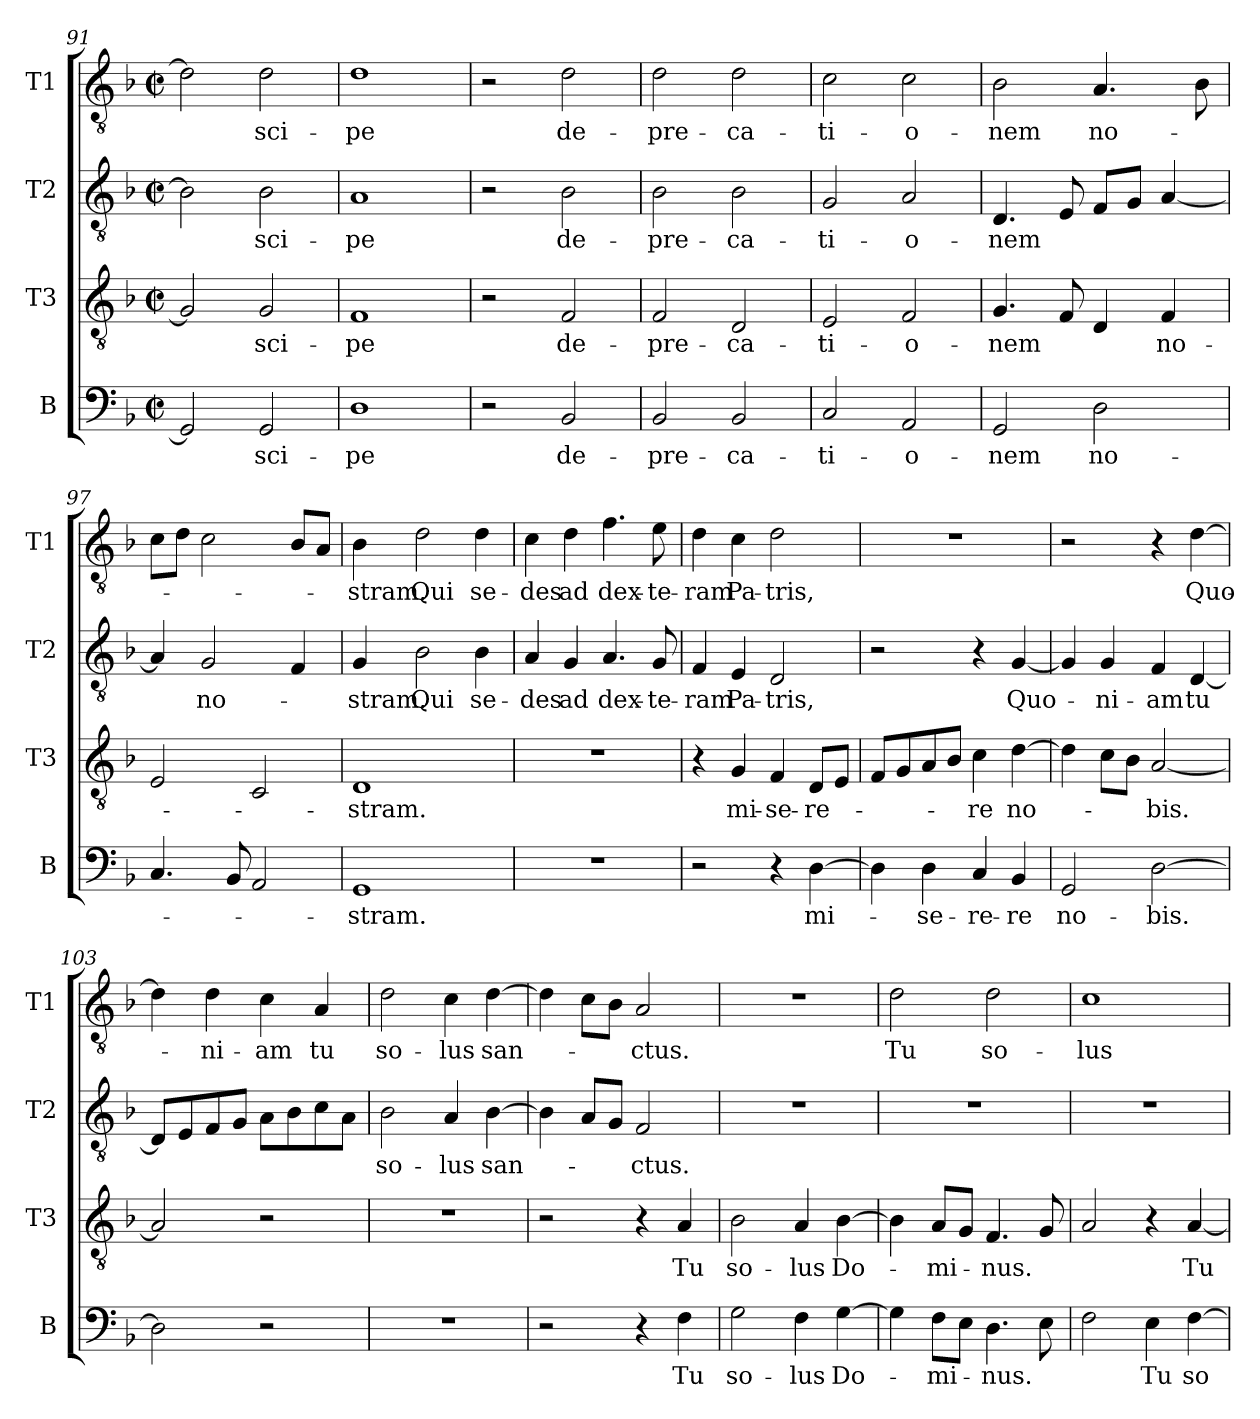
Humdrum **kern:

**kern	**text	**kern	**text	**kern	**text	**kern	**text
*part4	*part4	*part3	*part3	*part2	*part2	*part1	*part1
*staff4	*staff4	*staff3	*staff3	*staff2	*staff2	*staff1	*staff1
*I"B	*	*I"T3	*	*I"T2	*	*I"T1	*
*I'B	*	*I'T3	*	*I'T2	*	*I'T1	*
*clefF4	*	*clefGv2	*	*clefGv2	*	*clefGv2	*
*k[b-]	*	*k[b-]	*	*k[b-]	*	*k[b-]	*
*M2/2	*	*M2/2	*	*M2/2	*	*M2/2	*
*met(c|)	*	*met(c|)	*	*met(c|)	*	*met(c|)	*
=91	=91	=91	=91	=91	=91	=91	=91
2GG/]	.	2G/]	.	2B-\]	.	2d\]	.
!	!LO:LY:b	!	!LO:LY:b	!	!LO:LY:b	!	!LO:LY:b
2GG/	-sci-	2G/	-sci-	2B-\	-sci-	2d\	-sci-
=92	=92	=92	=92	=92	=92	=92	=92
!	!LO:LY:b	!	!LO:LY:b	!	!LO:LY:b	!	!LO:LY:b
1D	-pe	1F	-pe	1A	-pe	1d	-pe
!!LO:LB:g=z
=93	=93	=93	=93	=93	=93	=93	=93
2r	.	2r	.	2r	.	2r	.
!	!LO:LY:b	!	!LO:LY:b	!	!LO:LY:b	!	!LO:LY:b
2BB-/	de-	2F/	de-	2B-\	de-	2d\	de-
=94	=94	=94	=94	=94	=94	=94	=94
!	!LO:LY:b	!	!LO:LY:b	!	!LO:LY:b	!	!LO:LY:b
2BB-/	-pre-	2F/	-pre-	2B-\	-pre-	2d\	-pre-
!	!LO:LY:b	!	!LO:LY:b	!	!LO:LY:b	!	!LO:LY:b
2BB-/	-ca-	2D/	-ca-	2B-\	-ca-	2d\	-ca-
=95	=95	=95	=95	=95	=95	=95	=95
!	!LO:LY:b	!	!LO:LY:b	!	!LO:LY:b	!	!LO:LY:b
2C/	-ti-	2E/	-ti-	2G/	-ti-	2c\	-ti-
!	!LO:LY:b	!	!LO:LY:b	!	!LO:LY:b	!	!LO:LY:b
2AA/	-o-	2F/	-o-	2A/	-o-	2c\	-o-
=96	=96	=96	=96	=96	=96	=96	=96
!	!LO:LY:b	!	!LO:LY:b	!	!LO:LY:b	!	!LO:LY:b
2GG/	-nem	4.G/	-nem	4.D/	-nem	2B-\	-nem
.	.	8F/	.	8E/	.	.	.
!	!LO:LY:b	!	!	!	!	!	!LO:LY:b
2D\	no-	4D/	.	8F/L	.	4.A/	no-
.	.	.	.	8G/J	.	.	.
!	!	!	!LO:LY:b	!	!	!	!
.	.	4F/	no-	[4A/	.	.	.
.	.	.	.	.	.	8B-\	.
=97	=97	=97	=97	=97	=97	=97	=97
4.C/	.	2E/	.	4A/]	.	8c\L	.
.	.	.	.	.	.	8d\J	.
!	!	!	!	!	!LO:LY:b	!	!
.	.	.	.	2G/	no-	2c\	.
8BB-/	.	.	.	.	.	.	.
2AA/	.	2C/	.	.	.	.	.
.	.	.	.	4F/	.	8B-/L	.
.	.	.	.	.	.	8A/J	.
=98	=98	=98	=98	=98	=98	=98	=98
!	!LO:LY:b	!	!LO:LY:b	!	!LO:LY:b	!	!LO:LY:b
1GG	-stram.	1D	-stram.	4G/	-stram.	4B-\	-stram.
!	!	!	!	!	!LO:LY:b	!	!LO:LY:b
.	.	.	.	2B-\	Qui	2d\	Qui
!	!	!	!	!	!LO:LY:b	!	!LO:LY:b
.	.	.	.	4B-\	se-	4d\	se-
!!LO:LB:g=z
=99	=99	=99	=99	=99	=99	=99	=99
!	!	!	!	!	!LO:LY:b	!	!LO:LY:b
1r	.	1r	.	4A/	-des	4c\	-des
!	!	!	!	!	!LO:LY:b	!	!LO:LY:b
.	.	.	.	4G/	ad	4d\	ad
!	!	!	!	!	!LO:LY:b	!	!LO:LY:b
.	.	.	.	4.A/	dex-	4.f\	dex-
!	!	!	!	!	!LO:LY:b	!	!LO:LY:b
.	.	.	.	8G/	-te-	8e\	-te-
=100	=100	=100	=100	=100	=100	=100	=100
!	!	!	!	!	!LO:LY:b	!	!LO:LY:b
2r	.	4r	.	4F/	-ram	4d\	-ram
!	!	!	!LO:LY:b	!	!LO:LY:b	!	!LO:LY:b
.	.	4G/	mi-	4E/	Pa-	4c\	Pa-
!	!	!	!LO:LY:b	!	!LO:LY:b	!	!LO:LY:b
4r	.	4F/	-se-	2D/	-tris,	2d\	-tris,
!	!LO:LY:b	!	!LO:LY:b	!	!	!	!
[4D\	mi-	8D/L	-re-	.	.	.	.
.	.	8E/J	.	.	.	.	.
=101	=101	=101	=101	=101	=101	=101	=101
4D\]	.	8F/L	.	2r	.	1r	.
.	.	8G/	.	.	.	.	.
!	!LO:LY:b	!	!	!	!	!	!
4D\	-se-	8A/	.	.	.	.	.
.	.	8B-/J	.	.	.	.	.
!	!LO:LY:b	!	!LO:LY:b	!	!	!	!
4C/	-re-	4c\	-re	4r	.	.	.
!	!LO:LY:b	!	!LO:LY:b	!	!LO:LY:b	!	!
4BB-/	-re	[4d\	no-	[4G/	Quo-	.	.
=102	=102	=102	=102	=102	=102	=102	=102
!	!LO:LY:b	!	!	!	!	!	!
2GG/	no-	4d\]	.	4G/]	.	2r	.
!	!	!	!	!	!LO:LY:b	!	!
.	.	8c\L	.	4G/	-ni-	.	.
.	.	8B-\J	.	.	.	.	.
!	!LO:LY:b	!	!LO:LY:b	!	!LO:LY:b	!	!
[2D\	-bis.	[2A/	-bis.	4F/	-am	4r	.
!	!	!	!	!	!LO:LY:b	!	!LO:LY:b
.	.	.	.	[4D/	tu	[4d\	Quo-
!!LO:PB:g=z
=103	=103	=103	=103	=103	=103	=103	=103
2D\]	.	2A/]	.	8D/L]	.	4d\]	.
.	.	.	.	8E/	.	.	.
!	!	!	!	!	!	!	!LO:LY:b
.	.	.	.	8F/	.	4d\	-ni-
.	.	.	.	8G/J	.	.	.
!	!	!	!	!	!	!	!LO:LY:b
2r	.	2r	.	8A\L	.	4c\	-am
.	.	.	.	8B-\	.	.	.
!	!	!	!	!	!	!	!LO:LY:b
.	.	.	.	8c\	.	4A/	tu
.	.	.	.	8A\J	.	.	.
=104	=104	=104	=104	=104	=104	=104	=104
!	!	!	!	!	!LO:LY:b	!	!LO:LY:b
1r	.	1r	.	2B-\	so-	2d\	so-
!	!	!	!	!	!LO:LY:b	!	!LO:LY:b
.	.	.	.	4A/	-lus	4c\	-lus
!	!	!	!	!	!LO:LY:b	!	!LO:LY:b
.	.	.	.	[4B-\	san-	[4d\	san-
=105	=105	=105	=105	=105	=105	=105	=105
2r	.	2r	.	4B-\]	.	4d\]	.
.	.	.	.	8A/L	.	8c\L	.
.	.	.	.	8G/J	.	8B-\J	.
!	!	!	!	!	!LO:LY:b	!	!LO:LY:b
4r	.	4r	.	2F/	-ctus.	2A/	-ctus.
!	!LO:LY:b	!	!LO:LY:b	!	!	!	!
4F\	Tu	4A/	Tu	.	.	.	.
=106	=106	=106	=106	=106	=106	=106	=106
!	!LO:LY:b	!	!LO:LY:b	!	!	!	!
2G\	so-	2B-\	so-	1r	.	1r	.
!	!LO:LY:b	!	!LO:LY:b	!	!	!	!
4F\	-lus	4A/	-lus	.	.	.	.
!	!LO:LY:b	!	!LO:LY:b	!	!	!	!
[4G\	Do-	[4B-\	Do-	.	.	.	.
=107	=107	=107	=107	=107	=107	=107	=107
!	!	!	!	!	!	!	!LO:LY:b
4G\]	.	4B-\]	.	1r	.	2d\	Tu
!	!LO:LY:b	!	!LO:LY:b	!	!	!	!
8F\L	-mi-	8A/L	-mi-	.	.	.	.
8E\J	.	8G/J	.	.	.	.	.
!	!LO:LY:b	!	!LO:LY:b	!	!	!	!LO:LY:b
4.D\	-nus.	4.F/	-nus.	.	.	2d\	so-
8E\	.	8G/	.	.	.	.	.
=108	=108	=108	=108	=108	=108	=108	=108
!	!	!	!	!	!	!	!LO:LY:b
2F\	.	2A/	.	1r	.	1c	-lus
!	!LO:LY:b	!	!	!	!	!	!
4E\	Tu	4r	.	.	.	.	.
!	!LO:LY:b	!	!LO:LY:b	!	!	!	!
[4F\	so-	[4A/	Tu	.	.	.	.
=	=	=	=	=	=	=	=
*-	*-	*-	*-	*-	*-	*-	*-
